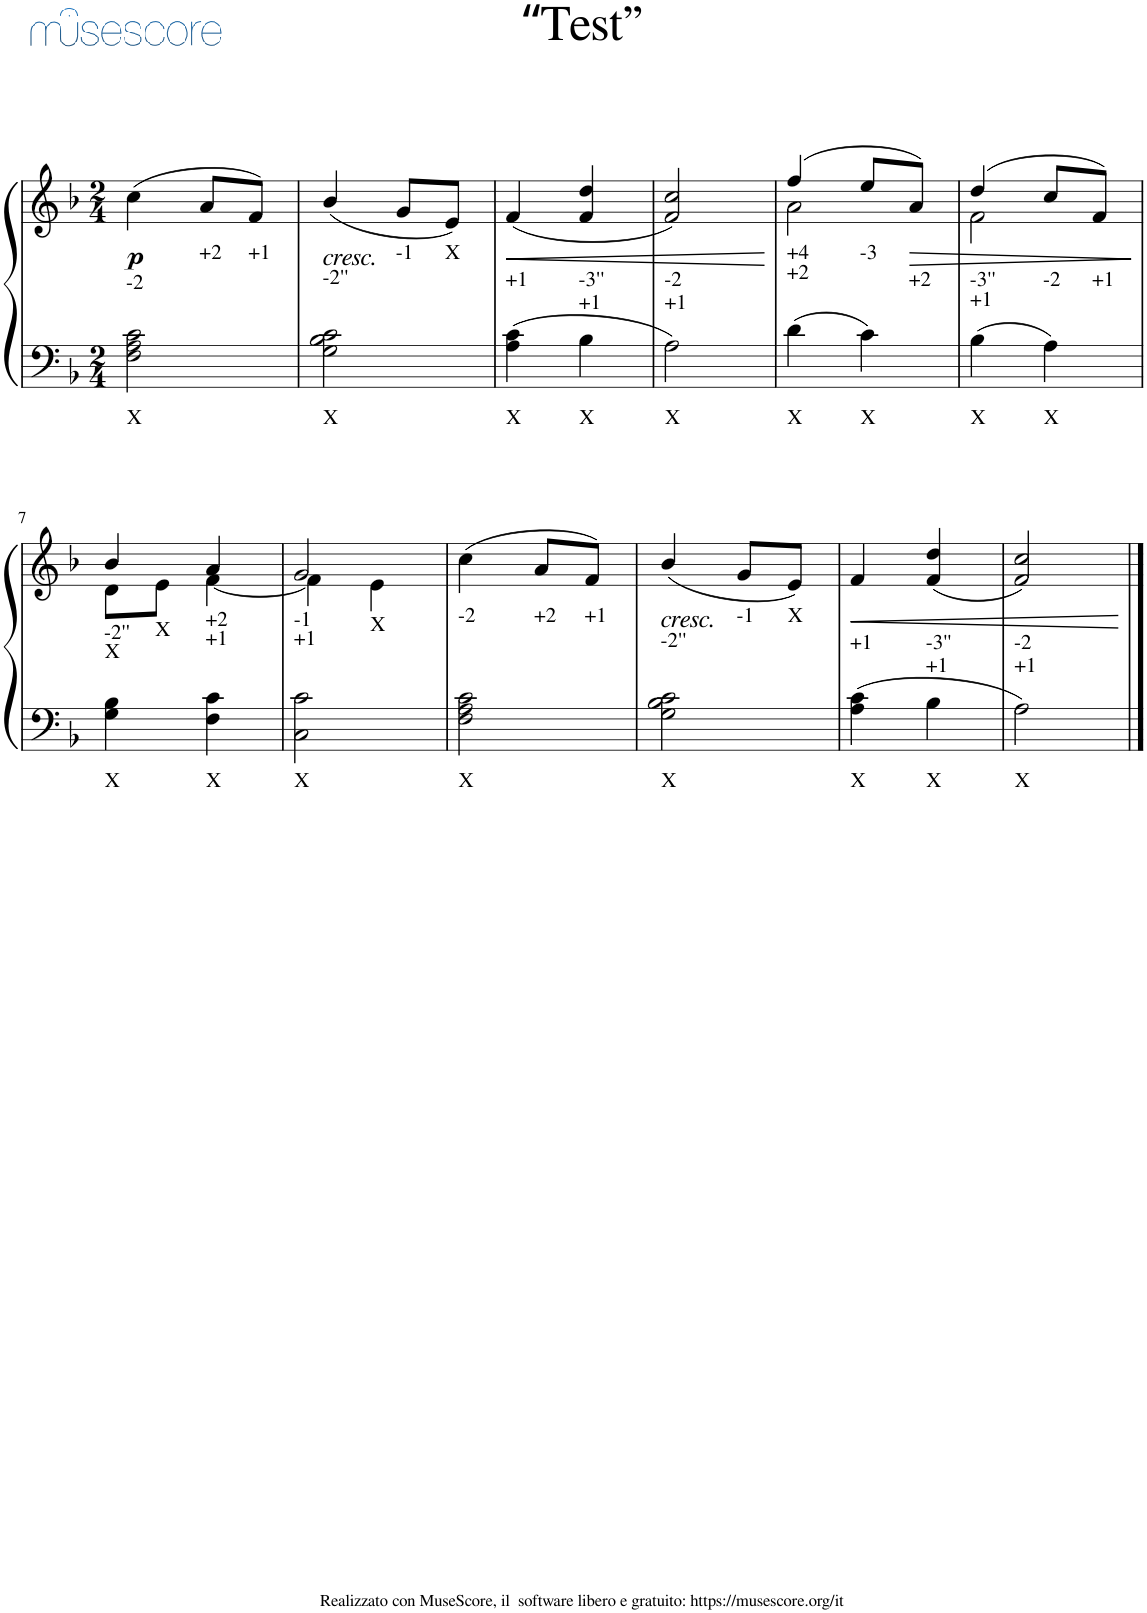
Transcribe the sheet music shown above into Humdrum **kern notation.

**kern	**kern	**dynam
*part1	*part1	*part1
*staff2	*staff1	*staff1/2
*I"Piano	*	*
*I'Pno.	*	*
*clefF4	*clefG2	*
*k[b-]	*k[b-]	*
*M2/4	*M2/4	*
=1	=1	=1
!	!LO:TX:b:t=-2	!
!LO:TX:b:t=X	!	!
!	!	!LO:DY:b
2F\ 2A\ 2c\	(4cc\	p
!	!LO:TX:b:t=+2	!
.	8a/L	.
!	!LO:TX:b:t=+1	!
.	8f/J)	.
=2	=2	=2
!	!LO:TX:b:t=-2''	!
!	!LO:TX:b:i:t=cresc.	!
!LO:TX:b:t=X	!	!
2G\ 2B-\ 2c\	(<4b-/	.
!	!LO:TX:b:t=-1	!
.	8g/L	.
!	!LO:TX:b:t=X	!
.	8e/J)	.
=3	=3	=3
!	!LO:TX:b:t=+1	!
!LO:TX:b:t=X	!	!
!	!	!LO:HP:b
4A\ 4c\	(4f/	<
!	!LO:TX:b:t=-3''	!
!	!LO:TX:b:t=+1	!
!LO:TX:b:t=X	!	!
4B-\	4f/ 4dd/	.
=4	=4	=4
!	!LO:TX:b:t=-2	!
!	!LO:TX:b:t=+1	!
!LO:TX:b:t=X	!	!
2A\	2f/ 2cc/)	.
.	.	[
=5	=5	=5
*	*^	*
!	!LO:TX:b:t=+4	!	!
!	!LO:TX:b:t=+2	!	!
!LO:TX:b:t=X	!	!	!
4d\	(4ff/	2a\	.
!	!LO:TX:b:t=-3	!	!
!LO:TX:b:t=X	!	!	!
4c\	8ee/L	.	.
!	!LO:TX:b:t=+2	!	!
!	!	!	!LO:HP:b
.	8a/J)	.	>
=6	=6	=6	=6
!	!LO:TX:b:t=-3''	!	!
!	!LO:TX:b:t=+1	!	!
!LO:TX:b:t=X	!	!	!
4B-\	(4dd/	2f\	.
!	!LO:TX:b:t=-2	!	!
!LO:TX:b:t=X	!	!	!
4A\	8cc/L	.	.
!	!LO:TX:b:t=+1	!	!
.	8f/J)	.	.
*	*v	*v	*
.	.	]
!!LO:LB:g=z
=7	=7	=7
*	*^	*
!	!LO:TX:b:t=-2''	!	!
!	!LO:TX:b:t=X	!	!
!LO:TX:b:t=X	!	!	!
4G\ 4B-\	4b-/	8d\L	.
!	!	!LO:TX:b:t=X	!
.	.	8e\J	.
!	!LO:TX:b:t=+2	!	!
!	!LO:TX:b:t=+1	!	!
!LO:TX:b:t=X	!	!	!
4F\ 4c\	4a/	[4f\	.
=8	=8	=8	=8
!	!LO:TX:b:t=-1	!	!
!	!LO:TX:b:t=+1	!	!
!LO:TX:b:t=X	!	!	!
2C\ 2c\	2g/	4f\]	.
!	!	!LO:TX:b:t=X	!
.	.	4e\	.
=9	=9	=9	=9
!	!LO:TX:b:t=-2	!	!
!LO:TX:b:t=X	!	!	!
*	*v	*v	*
2F\ 2A\ 2c\	(4cc\	.
!	!LO:TX:b:t=+2	!
.	8a/L	.
!	!LO:TX:b:t=+1	!
.	8f/J)	.
=10	=10	=10
!	!LO:TX:b:t=-2''	!
!	!LO:TX:b:i:t=cresc.	!
!LO:TX:b:t=X	!	!
2G\ 2B-\ 2c\	(<4b-/	.
!	!LO:TX:b:t=-1	!
.	8g/L	.
!	!LO:TX:b:t=X	!
.	8e/J)	.
=11	=11	=11
!	!LO:TX:b:t=+1	!
!LO:TX:b:t=X	!	!
!	!	!LO:HP:b
4A\ 4c\	4f/	<
!	!LO:TX:b:t=-3''	!
!	!LO:TX:b:t=+1	!
!LO:TX:b:t=X	!	!
4B-\	(4f/ 4dd/	.
=12	=12	=12
!	!LO:TX:b:t=-2	!
!	!LO:TX:b:t=+1	!
!LO:TX:b:t=X	!	!
2A\	2f/ 2cc/)	.
.	.	[
==	==	==
*-	*-	*-
